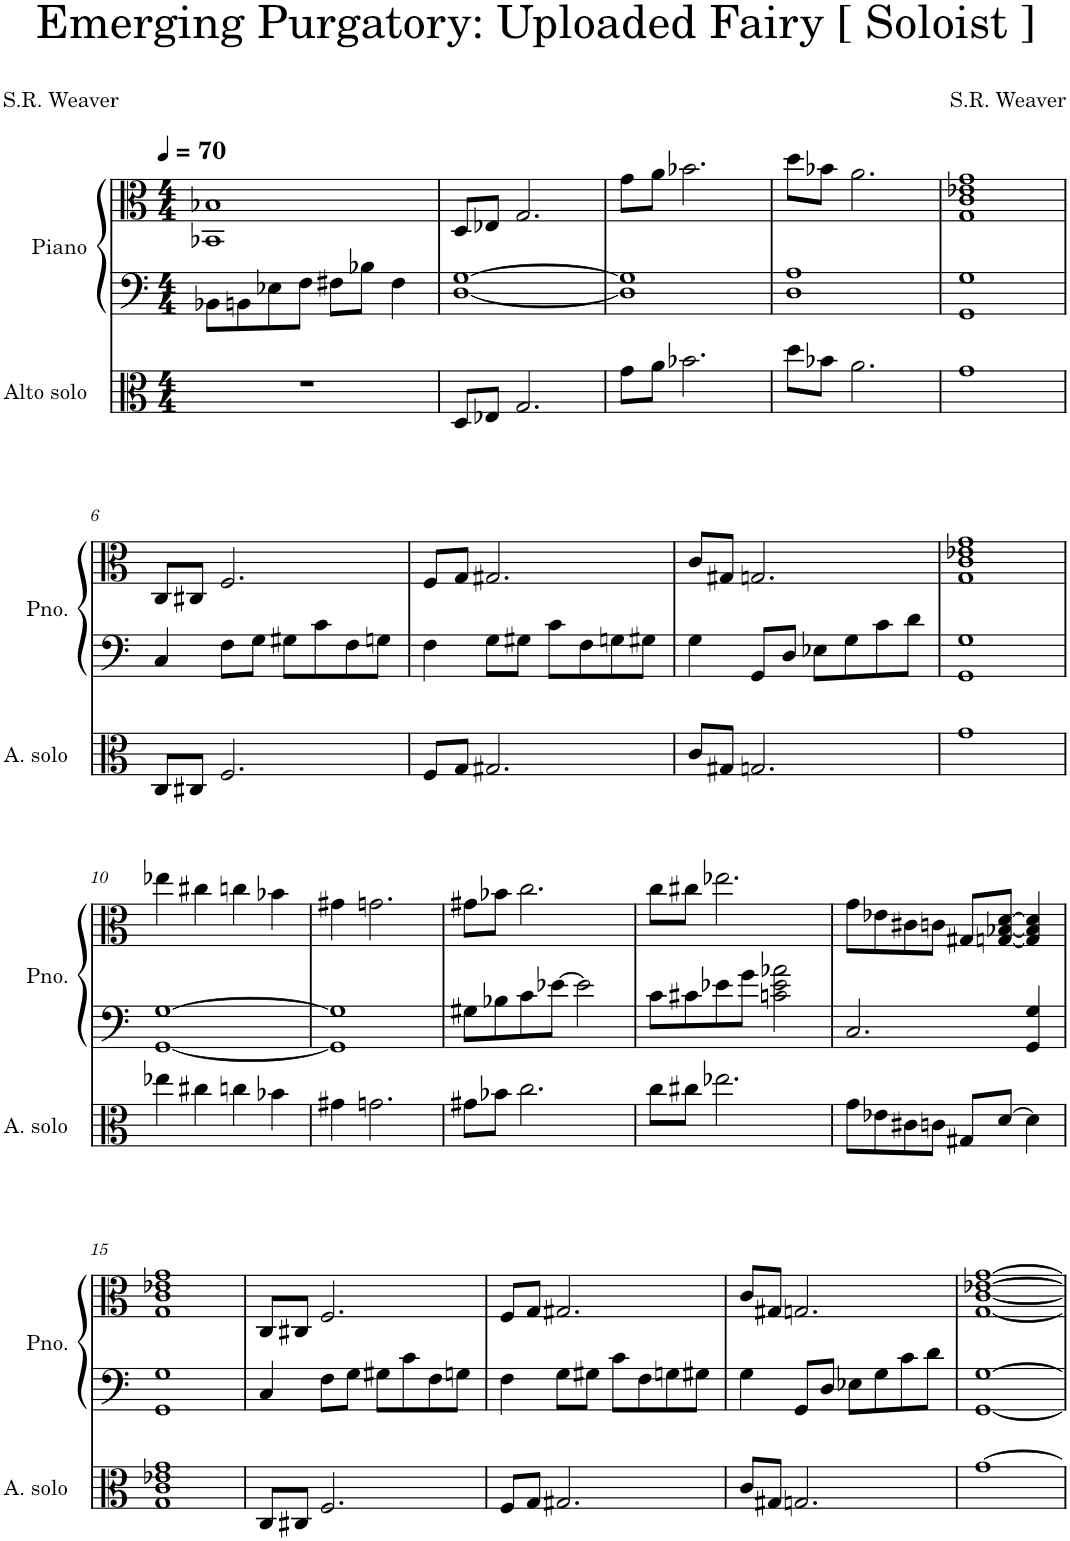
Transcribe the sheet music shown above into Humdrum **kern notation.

**kern	**kern	**kern
*part2	*part1	*part1
*staff3	*staff2	*staff1
*I"Alto solo	*I"Piano	*
*I'A. solo	*I'Pno.	*
*clefC3	*clefF4	*clefC3
*k[]	*k[]	*k[]
*M4/4	*M4/4	*M4/4
*MM70	*MM70	*MM70
=1	=1	=1
1r	8BB-X\L	1BB-X 1B-X
.	8BBn\	.
.	8E-X\	.
.	8F\J	.
.	8F#X\L	.
.	8B-X\J	.
.	4F#\	.
=2	=2	=2
8D/L	[1D [1G	8D/L
8E-X/J	.	8E-X/J
2.G/	.	2.G/
=3	=3	=3
8g\L	1D] 1G]	8g\L
8a\J	.	8a\J
2.b-X\	.	2.b-X\
=4	=4	=4
8dd\L	1D 1A	8dd\L
8b-X\J	.	8b-X\J
2.a\	.	2.a\
=5	=5	=5
1g	1GG 1G	1G 1c 1e-X 1g
!!LO:LB:g=z
=6	=6	=6
8C/L	4C/	8C/L
8C#X/J	.	8C#X/J
2.F/	8F\L	2.F/
.	8G\J	.
.	8G#X\L	.
.	8c\	.
.	8F\	.
.	8Gn\J	.
=7	=7	=7
8F/L	4F\	8F/L
8G/J	.	8G/J
2.G#X/	8G\L	2.G#X/
.	8G#X\J	.
.	8c\L	.
.	8F\	.
.	8Gn\	.
.	8G#X\J	.
=8	=8	=8
8c/L	4G\	8c/L
8G#X/J	.	8G#X/J
2.Gn/	8GG/L	2.Gn/
.	8D/J	.
.	8E-X\L	.
.	8G\	.
.	8c\	.
.	8d\J	.
=9	=9	=9
1g	1GG 1G	1G 1c 1e-X 1g
!!LO:LB:g=z
=10	=10	=10
4ee-X\	[1GG [1G	4ee-X\
4cc#X\	.	4cc#X\
4ccn\	.	4ccn\
4b-X\	.	4b-X\
=11	=11	=11
4g#X\	1GG] 1G]	4g#X\
2.gn\	.	2.gn\
=12	=12	=12
8g#X\L	8G#X\L	8g#X\L
8b-X\J	8B-X\	8b-X\J
2.cc\	8c\	2.cc\
.	[8e-X\J	.
.	2e-\]	.
=13	=13	=13
8cc\L	8c\L	8cc\L
8cc#X\J	8c#X\	8cc#X\J
2.ee-X\	8e-X\	2.ee-X\
.	8g\J	.
.	2cn\ 2e-\ 2a-X\	.
=14	=14	=14
8g\L	2.C/	8g\L
8e-X\	.	8e-X\
8c#X\	.	8c#X\
8cn\J	.	8cn\J
8G#X/L	.	8G#X/L
[8d/J	.	[8Gn/ [8B-X/ [8d/J
4d\]	4GG/ 4G/	4G/] 4B-/] 4d/]
!!LO:LB:g=z
=15	=15	=15
1G 1c 1e-X 1g	1GG 1G	1G 1c 1e-X 1g
=16	=16	=16
8C/L	4C/	8C/L
8C#X/J	.	8C#X/J
2.F/	8F\L	2.F/
.	8G\J	.
.	8G#X\L	.
.	8c\	.
.	8F\	.
.	8Gn\J	.
=17	=17	=17
8F/L	4F\	8F/L
8G/J	.	8G/J
2.G#X/	8G\L	2.G#X/
.	8G#X\J	.
.	8c\L	.
.	8F\	.
.	8Gn\	.
.	8G#X\J	.
=18	=18	=18
8c/L	4G\	8c/L
8G#X/J	.	8G#X/J
2.Gn/	8GG/L	2.Gn/
.	8D/J	.
.	8E-X\L	.
.	8G\	.
.	8c\	.
.	8d\J	.
=19	=19	=19
[1g	[1GG [1G	[1G [1c [1e-X [1g
=	=	=
*-	*-	*-
